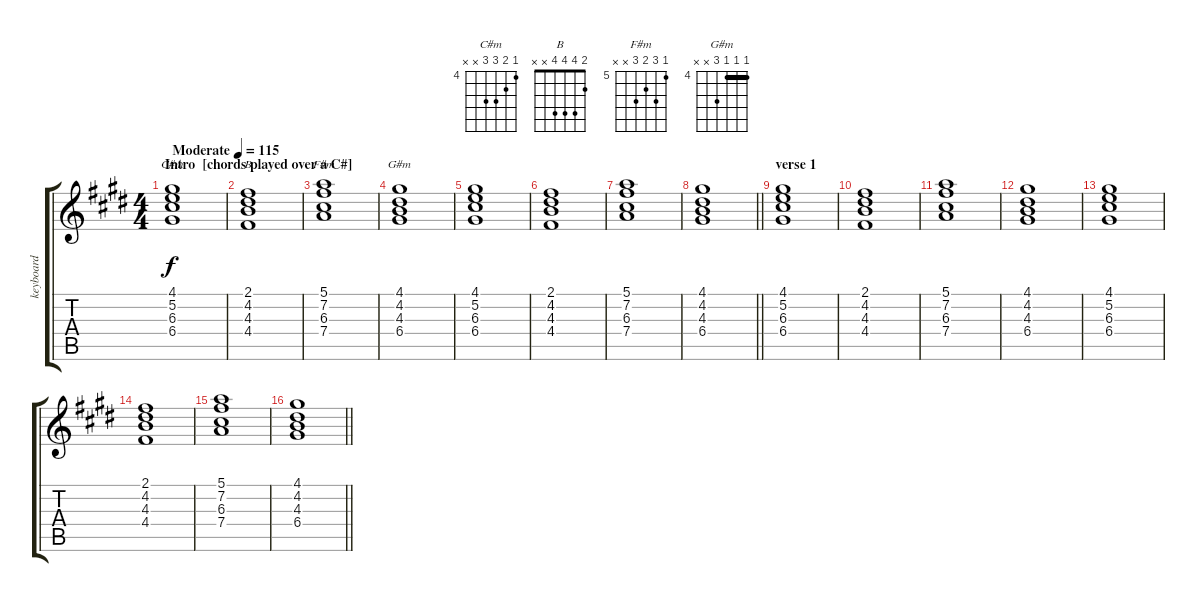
\track ("keyboard" "keyboard") {instrument electricguitarjazz}
\staff {score tabs}
\tuning (E4 B3 G3 D3 A2 E2) {hide}
\chord ("C#m" 4 5 6 6 x x) {firstfret 4}
\chord ("B" 2 4 4 4 x x)
\chord ("F#m" 5 7 6 7 x x) {firstfret 5}
\chord ("G#m" 4 4 4 6 x x) {firstfret 4 barre 4}
\ts (4 4)
\section ("" "Intro  [chords played over a C#]")
\tempo (115 "Moderate")
\clef g2
\ks c#minor
(4.1 5.2 6.3 6.4).1{ch "C#m" dy f instrument electricguitarjazz} |
(2.1 4.2 4.3 4.4).1{ch "B"} |
(5.1 7.2 6.3 7.4).1{ch "F#m"} |
(4.1 4.2 4.3 6.4).1{ch "G#m"} |
(4.1 5.2 6.3 6.4).1 |
(2.1 4.2 4.3 4.4).1 |
(5.1 7.2 6.3 7.4).1 |
\barLineRight lightlight
(4.1 4.2 4.3 6.4).1 |
\section ("" "verse 1")
(4.1 5.2 6.3 6.4).1 |
(2.1 4.2 4.3 4.4).1 |
(5.1 7.2 6.3 7.4).1 |
(4.1 4.2 4.3 6.4).1 |
(4.1 5.2 6.3 6.4).1 |
(2.1 4.2 4.3 4.4).1 |
(5.1 7.2 6.3 7.4).1 |
\barLineRight lightlight
(4.1 4.2 4.3 6.4).1
